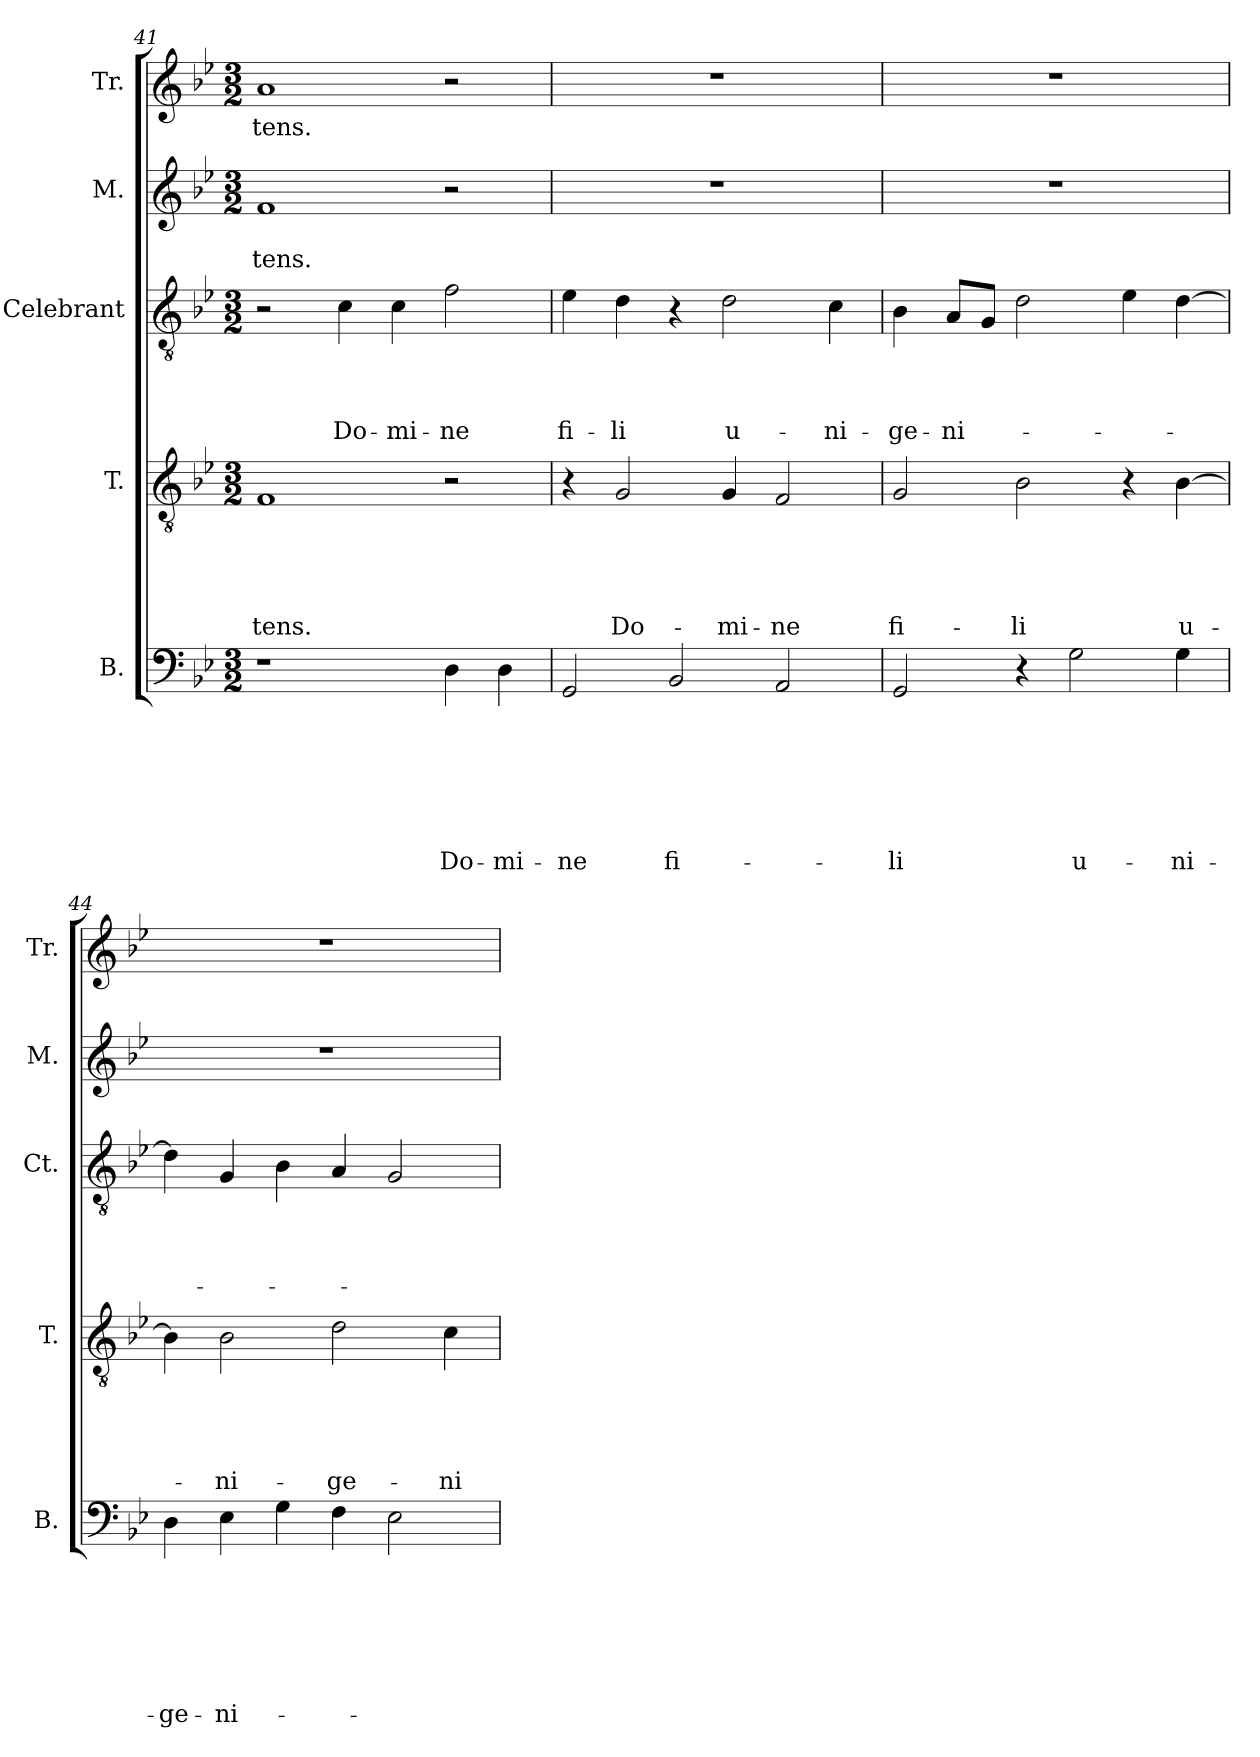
**kern	**text	**text	**text	**text	**text	**text	**text	**kern	**text	**text	**text	**text	**text	**kern	**text	**text	**text	**text	**kern	**text	**text	**kern	**text
*part5	*part5	*part5	*part5	*part5	*part5	*part5	*part5	*part4	*part4	*part4	*part4	*part4	*part4	*part3	*part3	*part3	*part3	*part3	*part2	*part2	*part2	*part1	*part1
*staff5	*staff5	*staff5	*staff5	*staff5	*staff5	*staff5	*staff5	*staff4	*staff4	*staff4	*staff4	*staff4	*staff4	*staff3	*staff3	*staff3	*staff3	*staff3	*staff2	*staff2	*staff2	*staff1	*staff1
*I"B.	*	*	*	*	*	*	*	*I"T.	*	*	*	*	*	*I"Celebrant	*	*	*	*	*I"M.	*	*	*I"Tr.	*
*I'B.	*	*	*	*	*	*	*	*I'T.	*	*	*	*	*	*I'Ct.	*	*	*	*	*I'M.	*	*	*I'Tr.	*
*clefF4	*	*	*	*	*	*	*	*clefGv2	*	*	*	*	*	*clefGv2	*	*	*	*	*clefG2	*	*	*clefG2	*
*k[b-e-]	*	*	*	*	*	*	*	*k[b-e-]	*	*	*	*	*	*k[b-e-]	*	*	*	*	*k[b-e-]	*	*	*k[b-e-]	*
*B-:	*	*	*	*	*	*	*	*B-:	*	*	*	*	*	*B-:	*	*	*	*	*B-:	*	*	*B-:	*
*M3/2	*	*	*	*	*	*	*	*M3/2	*	*	*	*	*	*M3/2	*	*	*	*	*M3/2	*	*	*M3/2	*
=41	=41	=41	=41	=41	=41	=41	=41	=41	=41	=41	=41	=41	=41	=41	=41	=41	=41	=41	=41	=41	=41	=41	=41
!	!	!	!	!	!	!	!	!	!	!	!	!	!LO:LY:b	!	!	!	!	!	!	!	!LO:LY:b	!	!LO:LY:b
1r	.	.	.	.	.	.	.	1F	.	.	.	.	-tens.	2r	.	.	.	.	1f	.	-tens.	1a	-tens.
!	!	!	!	!	!	!	!	!	!	!	!	!	!	!	!	!	!	!LO:LY:b	!	!	!	!	!
.	.	.	.	.	.	.	.	.	.	.	.	.	.	4c\	.	.	.	Do-	.	.	.	.	.
!	!	!	!	!	!	!	!	!	!	!	!	!	!	!	!	!	!	!LO:LY:b:rj	!	!	!	!	!
.	.	.	.	.	.	.	.	.	.	.	.	.	.	4c\	.	.	.	-mi-	.	.	.	.	.
!	!	!	!	!	!	!	!LO:LY:b	!	!	!	!	!	!	!	!	!	!	!LO:LY:b	!	!	!	!	!
4D\	.	.	.	.	.	.	Do-	2r	.	.	.	.	.	2f\	.	.	.	-ne	2r	.	.	2r	.
!	!	!	!	!	!	!	!LO:LY:b:rj	!	!	!	!	!	!	!	!	!	!	!	!	!	!	!	!
4D\	.	.	.	.	.	.	-mi-	.	.	.	.	.	.	.	.	.	.	.	.	.	.	.	.
!!LO:PB:g=z
=42	=42	=42	=42	=42	=42	=42	=42	=42	=42	=42	=42	=42	=42	=42	=42	=42	=42	=42	=42	=42	=42	=42	=42
!	!	!	!	!	!	!	!LO:LY:b	!	!	!	!	!	!	!	!	!	!	!LO:LY:b	!	!	!	!	!
2GG/	.	.	.	.	.	.	-ne	4r	.	.	.	.	.	4e-\	.	.	.	fi-	1.r	.	.	1.r	.
!	!	!	!	!	!	!	!	!	!	!	!	!	!LO:LY:b	!	!	!	!	!LO:LY:b	!	!	!	!	!
.	.	.	.	.	.	.	.	2G/	.	.	.	.	Do-	4d\	.	.	.	-li	.	.	.	.	.
!	!	!	!	!	!	!	!LO:LY:b	!	!	!	!	!	!	!	!	!	!	!	!	!	!	!	!
2BB-/	.	.	.	.	.	.	fi-	.	.	.	.	.	.	4r	.	.	.	.	.	.	.	.	.
!	!	!	!	!	!	!	!	!	!	!	!	!	!LO:LY:b	!	!	!	!	!LO:LY:b	!	!	!	!	!
.	.	.	.	.	.	.	.	4G/	.	.	.	.	-mi-	2d\	.	.	.	u-	.	.	.	.	.
!	!	!	!	!	!	!	!	!	!	!	!	!	!LO:LY:b:rj	!	!	!	!	!	!	!	!	!	!
2AA/	.	.	.	.	.	.	.	2F/	.	.	.	.	-ne	.	.	.	.	.	.	.	.	.	.
!	!	!	!	!	!	!	!	!	!	!	!	!	!	!	!	!	!	!LO:LY:b	!	!	!	!	!
.	.	.	.	.	.	.	.	.	.	.	.	.	.	4c\	.	.	.	-ni-	.	.	.	.	.
=43	=43	=43	=43	=43	=43	=43	=43	=43	=43	=43	=43	=43	=43	=43	=43	=43	=43	=43	=43	=43	=43	=43	=43
!	!	!	!	!	!	!	!LO:LY:b	!	!	!	!	!	!LO:LY:b	!	!	!	!	!LO:LY:b	!	!	!	!	!
2GG/	.	.	.	.	.	.	-li	2G/	.	.	.	.	fi-	4B-\	.	.	.	-ge-	1.r	.	.	1.r	.
!	!	!	!	!	!	!	!	!	!	!	!	!	!	!	!	!	!	!LO:LY:b	!	!	!	!	!
.	.	.	.	.	.	.	.	.	.	.	.	.	.	8A/L	.	.	.	-ni-	.	.	.	.	.
.	.	.	.	.	.	.	.	.	.	.	.	.	.	8G/J	.	.	.	.	.	.	.	.	.
!	!	!	!	!	!	!	!	!	!	!	!	!	!LO:LY:b	!	!	!	!	!	!	!	!	!	!
4r	.	.	.	.	.	.	.	2B-\	.	.	.	.	-li	2d\	.	.	.	.	.	.	.	.	.
!	!	!	!	!	!	!	!LO:LY:b	!	!	!	!	!	!	!	!	!	!	!	!	!	!	!	!
2G\	.	.	.	.	.	.	u-	.	.	.	.	.	.	.	.	.	.	.	.	.	.	.	.
.	.	.	.	.	.	.	.	4r	.	.	.	.	.	4e-\	.	.	.	.	.	.	.	.	.
!	!	!	!	!	!	!	!LO:LY:b	!	!	!	!	!	!LO:LY:b	!	!	!	!	!	!	!	!	!	!
4G\	.	.	.	.	.	.	-ni-	[>4B-\	.	.	.	.	u-	[>4d\	.	.	.	.	.	.	.	.	.
=44	=44	=44	=44	=44	=44	=44	=44	=44	=44	=44	=44	=44	=44	=44	=44	=44	=44	=44	=44	=44	=44	=44	=44
!	!	!	!	!	!	!	!LO:LY:b	!	!	!	!	!	!	!	!	!	!	!	!	!	!	!	!
4D\	.	.	.	.	.	.	-ge-	4B-\]	.	.	.	.	.	4d\]	.	.	.	.	1.r	.	.	1.r	.
!	!	!	!	!	!	!	!LO:LY:b	!	!	!	!	!	!LO:LY:b	!	!	!	!	!	!	!	!	!	!
4E-\	.	.	.	.	.	.	-ni-	2B-\	.	.	.	.	-ni-	4G/	.	.	.	.	.	.	.	.	.
4G\	.	.	.	.	.	.	.	.	.	.	.	.	.	4B-\	.	.	.	.	.	.	.	.	.
!	!	!	!	!	!	!	!	!	!	!	!	!	!LO:LY:b	!	!	!	!	!	!	!	!	!	!
4F\	.	.	.	.	.	.	.	2d\	.	.	.	.	-ge-	4A/	.	.	.	.	.	.	.	.	.
2E-\	.	.	.	.	.	.	.	.	.	.	.	.	.	2G/	.	.	.	.	.	.	.	.	.
!	!	!	!	!	!	!	!	!	!	!	!	!	!LO:LY:b	!	!	!	!	!	!	!	!	!	!
.	.	.	.	.	.	.	.	4c\	.	.	.	.	-ni-	.	.	.	.	.	.	.	.	.	.
=	=	=	=	=	=	=	=	=	=	=	=	=	=	=	=	=	=	=	=	=	=	=	=
*-	*-	*-	*-	*-	*-	*-	*-	*-	*-	*-	*-	*-	*-	*-	*-	*-	*-	*-	*-	*-	*-	*-	*-
